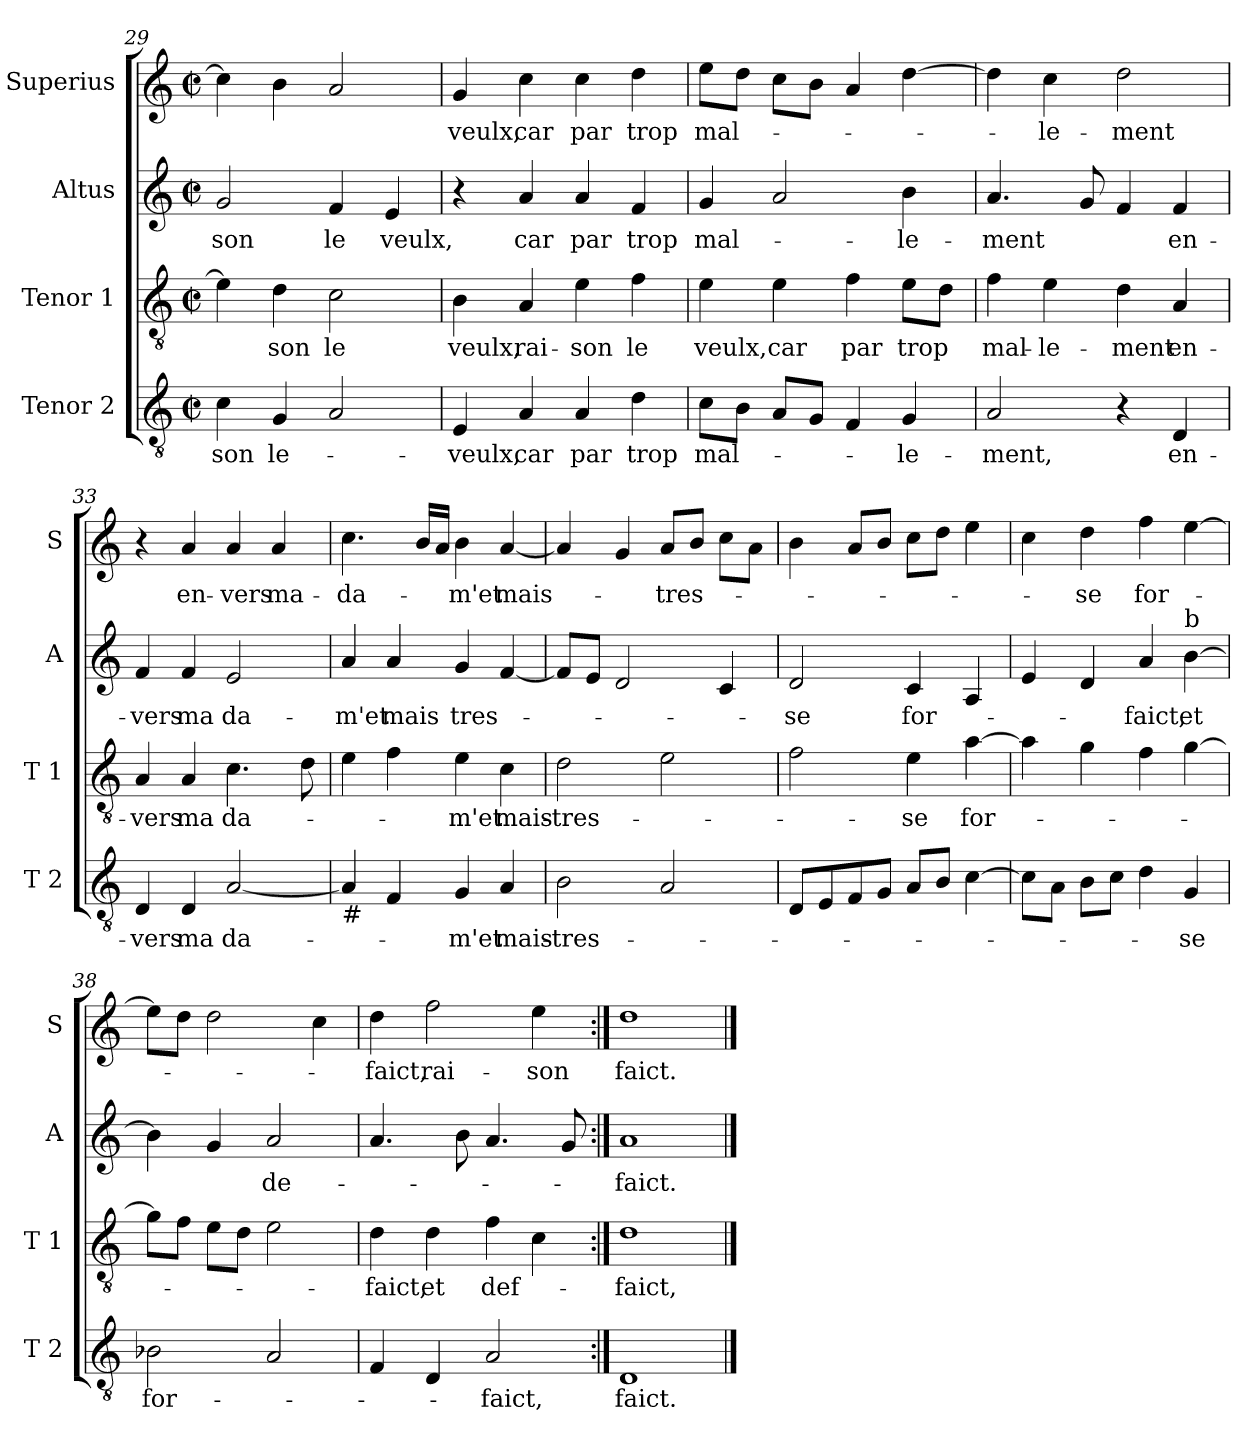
**kern	**text	**kern	**text	**kern	**text	**kern	**text
*part4	*part4	*part3	*part3	*part2	*part2	*part1	*part1
*staff4	*staff4	*staff3	*staff3	*staff2	*staff2	*staff1	*staff1
*I"Tenor 2	*	*I"Tenor 1	*	*I"Altus	*	*I"Superius	*
*I'T 2	*	*I'T 1	*	*I'A	*	*I'S	*
*clefGv2	*	*clefGv2	*	*clefG2	*	*clefG2	*
*k[]	*	*k[]	*	*k[]	*	*k[]	*
*C:	*	*C:	*	*C:	*	*C:	*
*M2/2	*	*M2/2	*	*M2/2	*	*M2/2	*
*met(c|)	*	*met(c|)	*	*met(c|)	*	*met(c|)	*
=29	=29	=29	=29	=29	=29	=29	=29
4c\	-son	4e\]	.	2g/	-son	4cc\]	.
4G/	le-	4d\	-son	.	.	4b\	.
2A/	.	2c\	le	4f/	le	2a/	.
.	.	.	.	4e/	veulx,	.	.
=30	=30	=30	=30	=30	=30	=30	=30
4E/	-veulx,	4B\	veulx,	4r	.	4g/	veulx,
4A/	car	4A/	rai-	4a/	car	4cc\	car
4A/	par	4e\	-son	4a/	par	4cc\	par
4d\	trop	4f\	le	4f/	trop	4dd\	trop
!!LO:PB:g=z
=31	=31	=31	=31	=31	=31	=31	=31
8c\L	mal-	4e\	veulx,	4g/	mal-	8ee\L	mal-
8B\J	.	.	.	.	.	8dd\J	.
8A/L	.	4e\	car	2a/	.	8cc\L	.
8G/J	.	.	.	.	.	8b\J	.
4F/	.	4f\	par	.	.	4a/	.
4G/	-le-	8e\L	trop	4b\	-le-	[4dd\	.
.	.	8d\J	.	.	.	.	.
=32	=32	=32	=32	=32	=32	=32	=32
2A/	-ment,	4f\	mal-	4.a/	-ment	4dd\]	.
.	.	4e\	-le-	.	.	4cc\	-le-
.	.	.	.	8g/	.	.	.
4r	.	4d\	-ment	4f/	.	2dd\	-ment
4D/	en-	4A/	en-	4f/	en-	.	.
=33	=33	=33	=33	=33	=33	=33	=33
4D/	-vers	4A/	-vers	4f/	-vers	4r	.
4D/	ma	4A/	ma	4f/	ma	4a/	en-
[2A/	da-	4.c\	da-	2e/	da-	4a/	-vers
.	.	.	.	.	.	4a/	ma-
.	.	8d\	.	.	.	.	.
=34	=34	=34	=34	=34	=34	=34	=34
!LO:TX:b:t=#	!	!	!	!	!	!	!
4A/]	.	4e\	.	4a/	-m'et	4.cc\	-da-
4F/	.	4f\	.	4a/	mais	.	.
.	.	.	.	.	.	16b/LL	.
.	.	.	.	.	.	16a/JJ	.
4G/	-m'et	4e\	-m'et	4g/	tres-	4b\	-m'et
4A/	mais-	4c\	mais-	[4f/	.	[4a/	mais-
=35	=35	=35	=35	=35	=35	=35	=35
2B\	-tres-	2d\	-tres-	8f/L]	.	4a/]	.
.	.	.	.	8e/J	.	.	.
.	.	.	.	2d/	.	4g/	.
2A/	.	2e\	.	.	.	8a/L	-tres-
.	.	.	.	.	.	8b/J	.
.	.	.	.	4c/	.	8cc\L	.
.	.	.	.	.	.	8a\J	.
!!LO:LB:g=z
=36	=36	=36	=36	=36	=36	=36	=36
8D/L	.	2f\	.	2d/	-se	4b\	.
8E/	.	.	.	.	.	.	.
8F/	.	.	.	.	.	8a/L	.
8G/J	.	.	.	.	.	8b/J	.
8A/L	.	4e\	-se	4c/	for-	8cc\L	.
8B/J	.	.	.	.	.	8dd\J	.
[4c\	.	[4a\	for-	4A/	.	4ee\	.
=37	=37	=37	=37	=37	=37	=37	=37
8c\L]	.	4a\]	.	4e/	.	4cc\	.
8A\J	.	.	.	.	.	.	.
8B\L	.	4g\	.	4d/	.	4dd\	-se
8c\J	.	.	.	.	.	.	.
4d\	.	4f\	.	4a/	-faict,	4ff\	for-
!	!	!	!	!LO:TX:a:t=b	!	!	!
4G/	-se	[4g\	.	[4b\	et	[4ee\	.
=38	=38	=38	=38	=38	=38	=38	=38
2B-X\	for-	8g\L]	.	4b\]	.	8ee\L]	.
.	.	8f\J	.	.	.	8dd\J	.
.	.	8e\L	.	4g/	.	2dd\	.
.	.	8d\J	.	.	.	.	.
2A/	.	2e\	.	2a/	de-	.	.
.	.	.	.	.	.	4cc\	.
=39	=39	=39	=39	=39	=39	=39	=39
4F/	.	4d\	-faict,	4.a/	.	4dd\	-faict,
4D/	.	4d\	et	.	.	2ff\	rai-
.	.	.	.	8b\	.	.	.
2A/	-faict,	4f\	def-	4.a/	.	.	.
.	.	4c\	.	.	.	4ee\	-son
.	.	.	.	8g/	.	.	.
=40:|!	=40:|!	=40:|!	=40:|!	=40:|!	=40:|!	=40:|!	=40:|!
1D	faict.	1d	-faict,	1a	-faict.	1dd	faict.
==	==	==	==	==	==	==	==
*-	*-	*-	*-	*-	*-	*-	*-
